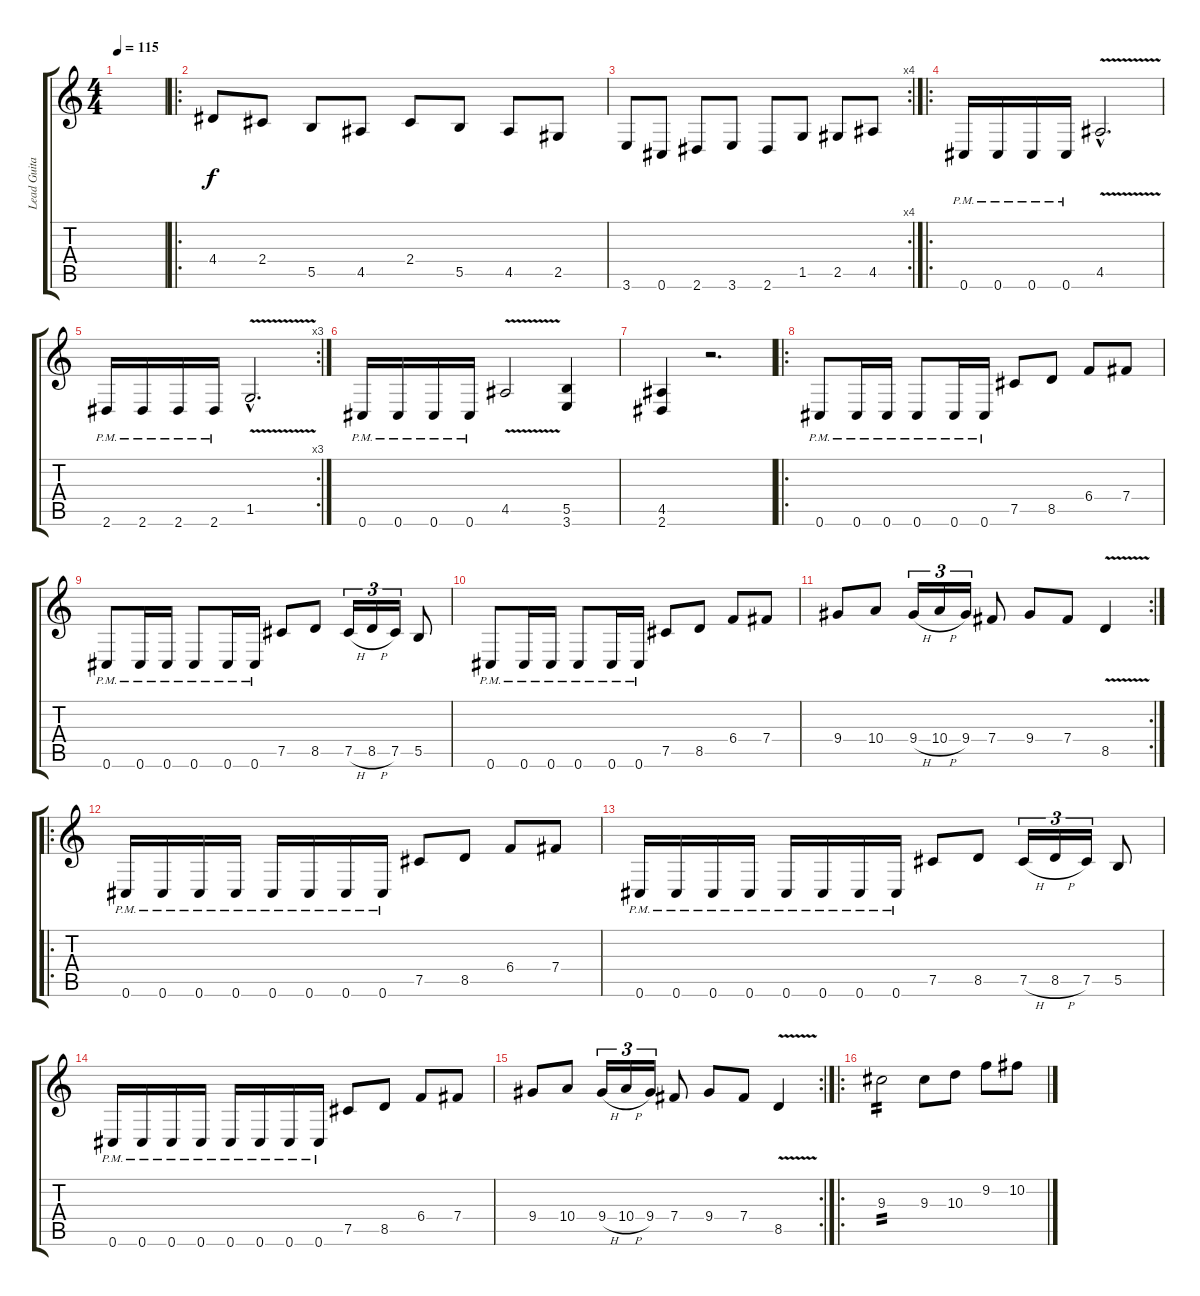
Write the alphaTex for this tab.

\track ("Lead Guitar" "Lead Guita") {instrument distortionguitar}
\staff {score tabs}
\tuning (C4 Ab3 E3 B2 Gb2 Db2) {hide}
\ts (4 4)
\tempo 115
\clef g2
\ks c
|
\ro
4.4.8 2.4.8 5.5.8 4.5.8 2.4.8 5.5.8 4.5.8 2.5.8 |
\rc 4
3.6.8 0.6.8 2.6.8 3.6.8 2.6.8 1.5.8 2.5.8 4.5.8 |
\ro
0.6{pm}.16 0.6{pm}.16 0.6{pm}.16 0.6{pm}.16 4.5{v hac}.2{d} |
\rc 3
2.6{pm}.16 2.6{pm}.16 2.6{pm}.16 2.6{pm}.16 1.5{v hac}.2{d} |
0.6{pm}.16 0.6{pm}.16 0.6{pm}.16 0.6{pm}.16 4.5{v}.2 (5.5 3.6).4 |
(4.5 2.6).4 r.2{d} |
\ro
0.6{pm}.8 0.6{pm}.16 0.6{pm}.16 0.6{pm}.8 0.6{pm}.16 0.6{pm}.16 7.5.8 8.5.8 6.4.8 7.4.8 |
0.6{pm}.8 0.6{pm}.16 0.6{pm}.16 0.6{pm}.8 0.6{pm}.16 0.6{pm}.16 7.5.8 8.5.8 7.5{h}.16{tu (3 2)} 8.5{h}.16{tu (3 2)} 7.5.16{tu (3 2)} 5.5.8 |
0.6{pm}.8 0.6{pm}.16 0.6{pm}.16 0.6{pm}.8 0.6{pm}.16 0.6{pm}.16 7.5.8 8.5.8 6.4.8 7.4.8 |
\rc 2
9.4.8 10.4.8 9.4{h}.16{tu (3 2)} 10.4{h}.16{tu (3 2)} 9.4.16{tu (3 2)} 7.4.8 9.4.8 7.4.8 8.5{v}.4 |
\ro
0.6{pm}.16 0.6{pm}.16 0.6{pm}.16 0.6{pm}.16 0.6{pm}.16 0.6{pm}.16 0.6{pm}.16 0.6{pm}.16 7.5.8 8.5.8 6.4.8 7.4.8 |
0.6{pm}.16 0.6{pm}.16 0.6{pm}.16 0.6{pm}.16 0.6{pm}.16 0.6{pm}.16 0.6{pm}.16 0.6{pm}.16 7.5.8 8.5.8 7.5{h}.16{tu (3 2)} 8.5{h}.16{tu (3 2)} 7.5.16{tu (3 2)} 5.5.8 |
0.6{pm}.16 0.6{pm}.16 0.6{pm}.16 0.6{pm}.16 0.6{pm}.16 0.6{pm}.16 0.6{pm}.16 0.6{pm}.16 7.5.8 8.5.8 6.4.8 7.4.8 |
\rc 2
9.4.8 10.4.8 9.4{h}.16{tu (3 2)} 10.4{h}.16{tu (3 2)} 9.4.16{tu (3 2)} 7.4.8 9.4.8 7.4.8 8.5{v}.4 |
\ro
9.3.2{tp 2} 9.3.8 10.3.8 9.2.8 10.2.8
